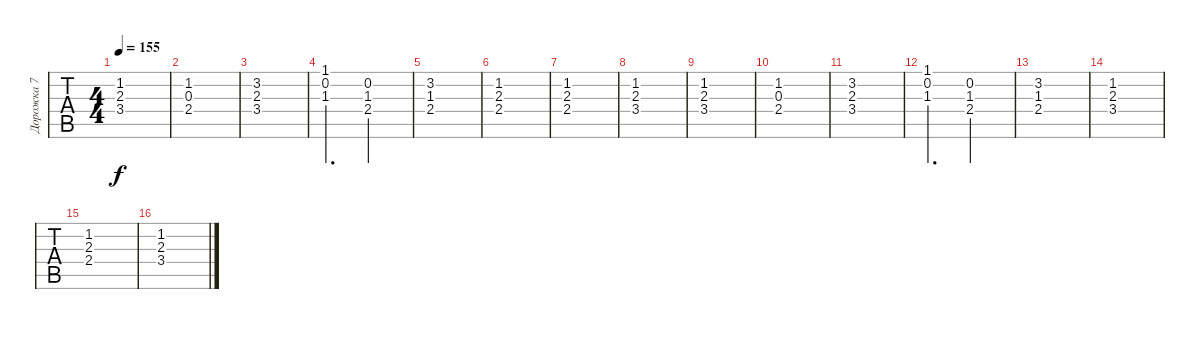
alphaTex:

\track ("Дорожка 7" "Дорожка 7") {instrument acousticguitarsteel}
\staff {tabs}
\tuning (E4 B3 G3 D3 A2 E2) {hide}
\ts (4 4)
\tempo 155
\clef g2
\ks c
(1.2 2.3 3.4).1{dy f} |
(1.2 0.3 2.4).1 |
(3.2 2.3 3.4).1 |
(1.1 0.2 1.3).4{d} (0.2 1.3 2.4).2 |
(3.2 1.3 2.4).1 |
(1.2 2.3 2.4).1 |
(1.2 2.3 2.4).1 |
(1.2 2.3 3.4).1 |
(1.2 2.3 3.4).1 |
(1.2 0.3 2.4).1 |
(3.2 2.3 3.4).1 |
(1.1 0.2 1.3).4{d} (0.2 1.3 2.4).2 |
(3.2 1.3 2.4).1 |
(1.2 2.3 3.4).1 |
(1.2 2.3 2.4).1 |
(1.2 2.3 3.4).1
